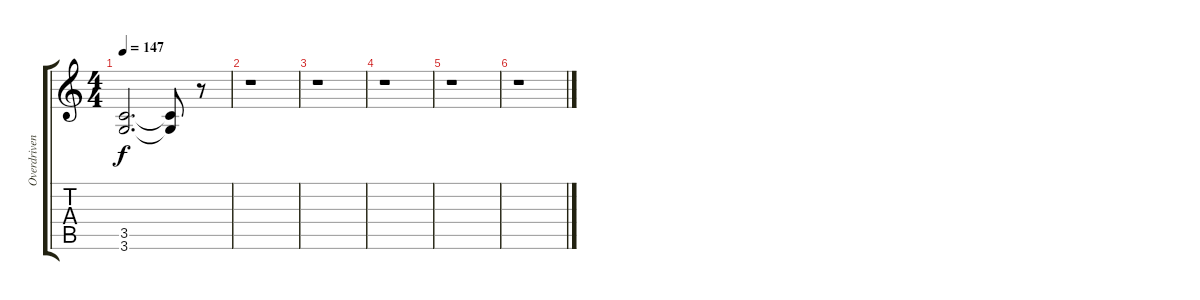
\track ("Overdriven Guitar (Rhythm)" "Overdriven") {instrument overdrivenguitar}
\staff {score tabs}
\tuning (E4 B3 G3 D3 A2 E2) {hide}
\ts (4 4)
\tempo 147
\clef g2
\ks c
(3.5 3.6).2{d dy f} (3.5{t} 3.6{t}).8 r.8 |
r.1 |
r.1 |
r.1 |
r.1 |
r.1
